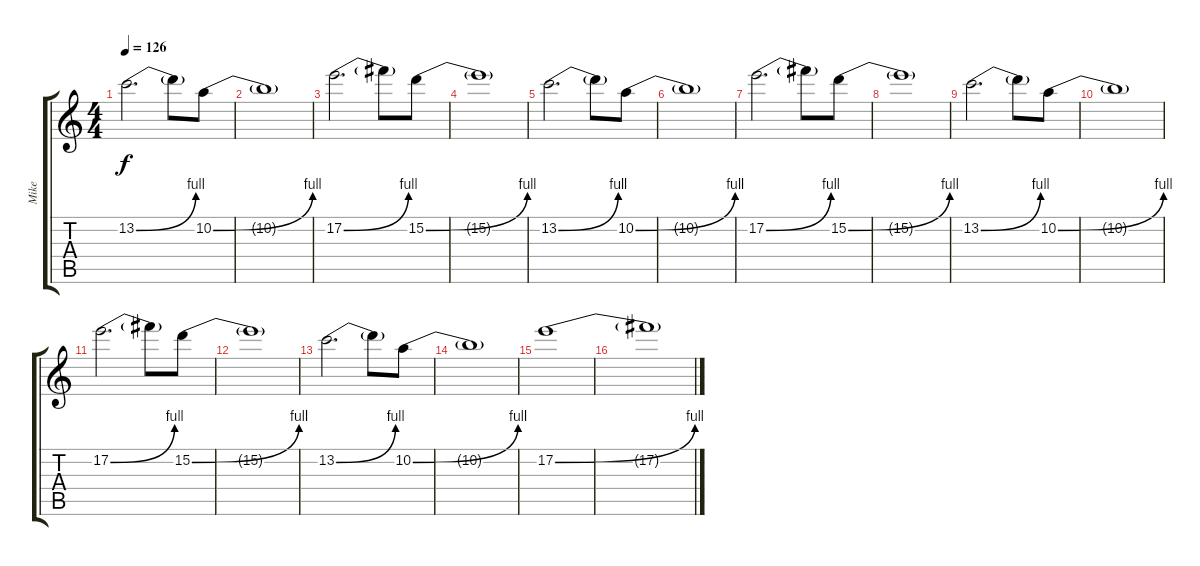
\track ("Mike" "Mike") {instrument overdrivenguitar}
\staff {score tabs}
\tuning (E4 B3 G3 D3 A2 E2) {hide}
\ts (4 4)
\tempo 126
\clef g2
\ks c
13.2{be (bend 0 0 60 4)}.2{d dy f} 13.2{t}.8 10.2{be (bend 0 0 60 4)}.8 |
10.2{t}.1 |
17.2{be (bend 0 0 60 4)}.2{d} 17.2{t}.8 15.2{be (bend 0 0 60 4)}.8 |
15.2{t}.1 |
13.2{be (bend 0 0 60 4)}.2{d} 13.2{t}.8 10.2{be (bend 0 0 60 4)}.8 |
10.2{t}.1 |
17.2{be (bend 0 0 60 4)}.2{d} 17.2{t}.8 15.2{be (bend 0 0 60 4)}.8 |
15.2{t}.1 |
13.2{be (bend 0 0 60 4)}.2{d} 13.2{t}.8 10.2{be (bend 0 0 60 4)}.8 |
10.2{t}.1 |
17.2{be (bend 0 0 60 4)}.2{d} 17.2{t}.8 15.2{be (bend 0 0 60 4)}.8 |
15.2{t}.1 |
13.2{be (bend 0 0 60 4)}.2{d} 13.2{t}.8 10.2{be (bend 0 0 60 4)}.8 |
10.2{t}.1 |
17.2{be (bend 0 0 60 4)}.1 |
17.2{t}.1
